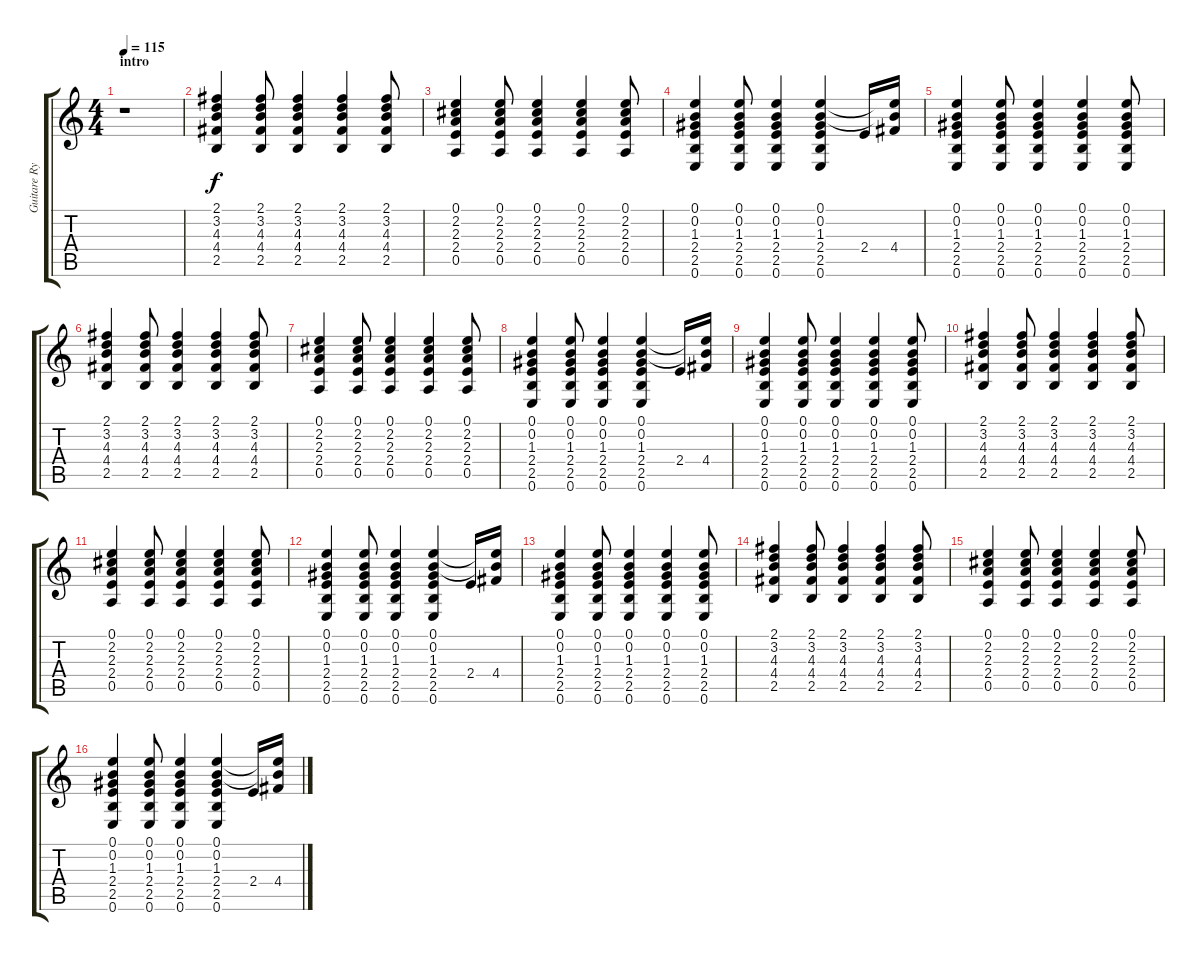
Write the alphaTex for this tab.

\track ("Guitare Rythmique" "Guitare Ry") {instrument acousticguitarnylon}
\staff {score tabs}
\tuning (E4 B3 G3 D3 A2 E2) {hide}
\ts (4 4)
\section ("" "intro")
\tempo 115
\clef g2
\ks c
r.1{dy f instrument acousticguitarnylon} |
(2.1 3.2 4.3 4.4 2.5).4 (2.1 3.2 4.3 4.4 2.5).8 (2.1 3.2 4.3 4.4 2.5).4 (2.1 3.2 4.3 4.4 2.5).4 (2.1 3.2 4.3 4.4 2.5).8 |
(0.1 2.2 2.3 2.4 0.5).4 (0.1 2.2 2.3 2.4 0.5).8 (0.1 2.2 2.3 2.4 0.5).4 (0.1 2.2 2.3 2.4 0.5).4 (0.1 2.2 2.3 2.4 0.5).8 |
(0.1 0.2 1.3 2.4 2.5 0.6).4 (0.1 0.2 1.3 2.4 2.5 0.6).8 (0.1 0.2 1.3 2.4 2.5 0.6).4 (0.1 0.2 1.3 2.4 2.5 0.6).4 2.4.16 (0.1{t} 0.2{t} 4.4).16 |
(0.1 0.2 1.3 2.4 2.5 0.6).4 (0.1 0.2 1.3 2.4 2.5 0.6).8 (0.1 0.2 1.3 2.4 2.5 0.6).4 (0.1 0.2 1.3 2.4 2.5 0.6).4 (0.1 0.2 1.3 2.4 2.5 0.6).8 |
(2.1 3.2 4.3 4.4 2.5).4 (2.1 3.2 4.3 4.4 2.5).8 (2.1 3.2 4.3 4.4 2.5).4 (2.1 3.2 4.3 4.4 2.5).4 (2.1 3.2 4.3 4.4 2.5).8 |
(0.1 2.2 2.3 2.4 0.5).4 (0.1 2.2 2.3 2.4 0.5).8 (0.1 2.2 2.3 2.4 0.5).4 (0.1 2.2 2.3 2.4 0.5).4 (0.1 2.2 2.3 2.4 0.5).8 |
(0.1 0.2 1.3 2.4 2.5 0.6).4 (0.1 0.2 1.3 2.4 2.5 0.6).8 (0.1 0.2 1.3 2.4 2.5 0.6).4 (0.1 0.2 1.3 2.4 2.5 0.6).4 2.4.16 (0.1{t} 0.2{t} 4.4).16 |
(0.1 0.2 1.3 2.4 2.5 0.6).4 (0.1 0.2 1.3 2.4 2.5 0.6).8 (0.1 0.2 1.3 2.4 2.5 0.6).4 (0.1 0.2 1.3 2.4 2.5 0.6).4 (0.1 0.2 1.3 2.4 2.5 0.6).8 |
(2.1 3.2 4.3 4.4 2.5).4 (2.1 3.2 4.3 4.4 2.5).8 (2.1 3.2 4.3 4.4 2.5).4 (2.1 3.2 4.3 4.4 2.5).4 (2.1 3.2 4.3 4.4 2.5).8 |
(0.1 2.2 2.3 2.4 0.5).4 (0.1 2.2 2.3 2.4 0.5).8 (0.1 2.2 2.3 2.4 0.5).4 (0.1 2.2 2.3 2.4 0.5).4 (0.1 2.2 2.3 2.4 0.5).8 |
(0.1 0.2 1.3 2.4 2.5 0.6).4 (0.1 0.2 1.3 2.4 2.5 0.6).8 (0.1 0.2 1.3 2.4 2.5 0.6).4 (0.1 0.2 1.3 2.4 2.5 0.6).4 2.4.16 (0.1{t} 0.2{t} 4.4).16 |
(0.1 0.2 1.3 2.4 2.5 0.6).4 (0.1 0.2 1.3 2.4 2.5 0.6).8 (0.1 0.2 1.3 2.4 2.5 0.6).4 (0.1 0.2 1.3 2.4 2.5 0.6).4 (0.1 0.2 1.3 2.4 2.5 0.6).8 |
(2.1 3.2 4.3 4.4 2.5).4 (2.1 3.2 4.3 4.4 2.5).8 (2.1 3.2 4.3 4.4 2.5).4 (2.1 3.2 4.3 4.4 2.5).4 (2.1 3.2 4.3 4.4 2.5).8 |
(0.1 2.2 2.3 2.4 0.5).4 (0.1 2.2 2.3 2.4 0.5).8 (0.1 2.2 2.3 2.4 0.5).4 (0.1 2.2 2.3 2.4 0.5).4 (0.1 2.2 2.3 2.4 0.5).8 |
(0.1 0.2 1.3 2.4 2.5 0.6).4 (0.1 0.2 1.3 2.4 2.5 0.6).8 (0.1 0.2 1.3 2.4 2.5 0.6).4 (0.1 0.2 1.3 2.4 2.5 0.6).4 2.4.16 (0.1{t} 0.2{t} 4.4).16
